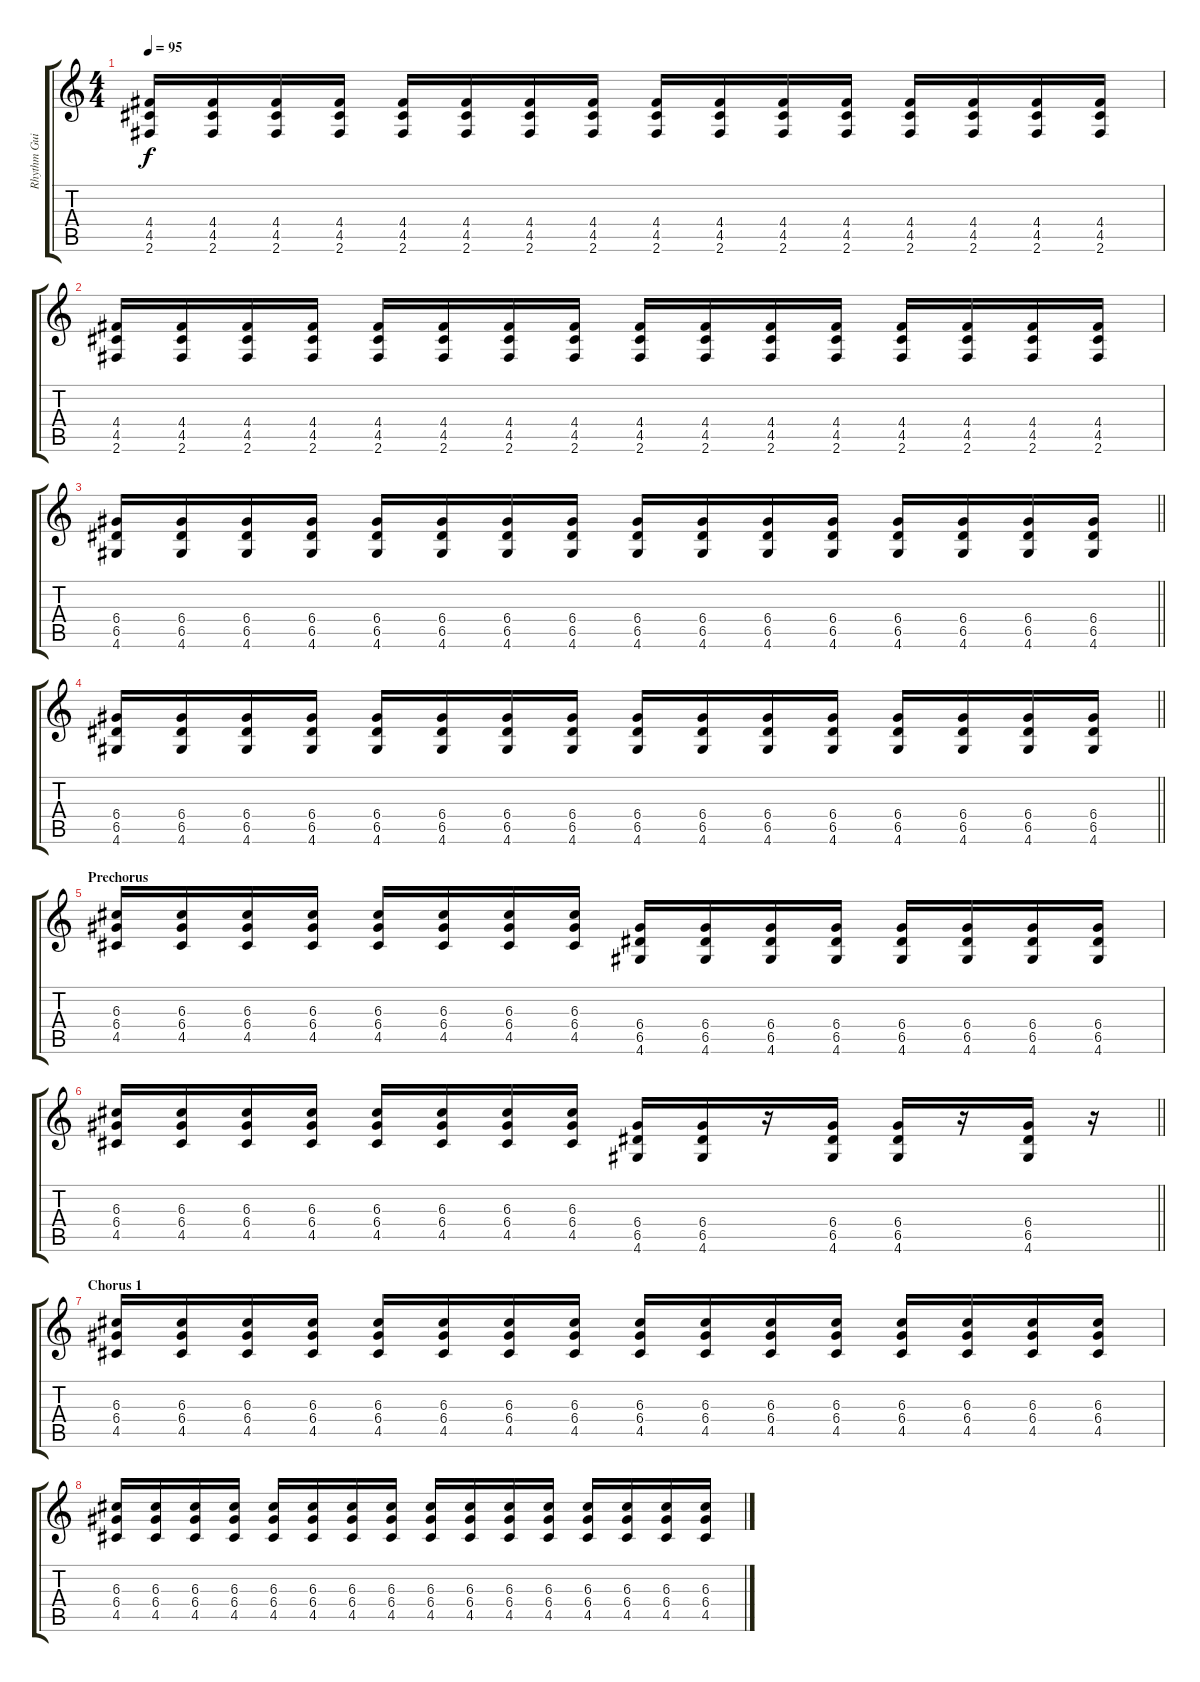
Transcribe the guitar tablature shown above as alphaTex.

\track ("Rhythm Guitar" "Rhythm Gui") {instrument distortionguitar}
\staff {score tabs}
\tuning (E4 B3 G3 D3 A2 E2) {hide}
\ts (4 4)
\tempo 95
\clef g2
\ks c
(4.4 4.5 2.6).16{dy f} (4.4 4.5 2.6).16 (4.4 4.5 2.6).16 (4.4 4.5 2.6).16 (4.4 4.5 2.6).16 (4.4 4.5 2.6).16 (4.4 4.5 2.6).16 (4.4 4.5 2.6).16 (4.4 4.5 2.6).16 (4.4 4.5 2.6).16 (4.4 4.5 2.6).16 (4.4 4.5 2.6).16 (4.4 4.5 2.6).16 (4.4 4.5 2.6).16 (4.4 4.5 2.6).16 (4.4 4.5 2.6).16 |
(4.4 4.5 2.6).16 (4.4 4.5 2.6).16 (4.4 4.5 2.6).16 (4.4 4.5 2.6).16 (4.4 4.5 2.6).16 (4.4 4.5 2.6).16 (4.4 4.5 2.6).16 (4.4 4.5 2.6).16 (4.4 4.5 2.6).16 (4.4 4.5 2.6).16 (4.4 4.5 2.6).16 (4.4 4.5 2.6).16 (4.4 4.5 2.6).16 (4.4 4.5 2.6).16 (4.4 4.5 2.6).16 (4.4 4.5 2.6).16 |
\barLineRight lightlight
(6.4 6.5 4.6).16 (6.4 6.5 4.6).16 (6.4 6.5 4.6).16 (6.4 6.5 4.6).16 (6.4 6.5 4.6).16 (6.4 6.5 4.6).16 (6.4 6.5 4.6).16 (6.4 6.5 4.6).16 (6.4 6.5 4.6).16 (6.4 6.5 4.6).16 (6.4 6.5 4.6).16 (6.4 6.5 4.6).16 (6.4 6.5 4.6).16 (6.4 6.5 4.6).16 (6.4 6.5 4.6).16 (6.4 6.5 4.6).16 |
\barLineRight lightlight
(6.4 6.5 4.6).16 (6.4 6.5 4.6).16 (6.4 6.5 4.6).16 (6.4 6.5 4.6).16 (6.4 6.5 4.6).16 (6.4 6.5 4.6).16 (6.4 6.5 4.6).16 (6.4 6.5 4.6).16 (6.4 6.5 4.6).16 (6.4 6.5 4.6).16 (6.4 6.5 4.6).16 (6.4 6.5 4.6).16 (6.4 6.5 4.6).16 (6.4 6.5 4.6).16 (6.4 6.5 4.6).16 (6.4 6.5 4.6).16 |
\section ("" "Prechorus")
(6.3 6.4 4.5).16 (6.3 6.4 4.5).16 (6.3 6.4 4.5).16 (6.3 6.4 4.5).16 (6.3 6.4 4.5).16 (6.3 6.4 4.5).16 (6.3 6.4 4.5).16 (6.3 6.4 4.5).16 (6.4 6.5 4.6).16 (6.4 6.5 4.6).16 (6.4 6.5 4.6).16 (6.4 6.5 4.6).16 (6.4 6.5 4.6).16 (6.4 6.5 4.6).16 (6.4 6.5 4.6).16 (6.4 6.5 4.6).16 |
\barLineRight lightlight
(6.3 6.4 4.5).16 (6.3 6.4 4.5).16 (6.3 6.4 4.5).16 (6.3 6.4 4.5).16 (6.3 6.4 4.5).16 (6.3 6.4 4.5).16 (6.3 6.4 4.5).16 (6.3 6.4 4.5).16 (6.4 6.5 4.6).16 (6.4 6.5 4.6).16 r.16 (6.4 6.5 4.6).16 (6.4 6.5 4.6).16 r.16 (6.4 6.5 4.6).16 r.16 |
\section ("" "Chorus 1")
(6.3 6.4 4.5).16 (6.3 6.4 4.5).16 (6.3 6.4 4.5).16 (6.3 6.4 4.5).16 (6.3 6.4 4.5).16 (6.3 6.4 4.5).16 (6.3 6.4 4.5).16 (6.3 6.4 4.5).16 (6.3 6.4 4.5).16 (6.3 6.4 4.5).16 (6.3 6.4 4.5).16 (6.3 6.4 4.5).16 (6.3 6.4 4.5).16 (6.3 6.4 4.5).16 (6.3 6.4 4.5).16 (6.3 6.4 4.5).16 |
(6.3 6.4 4.5).16 (6.3 6.4 4.5).16 (6.3 6.4 4.5).16 (6.3 6.4 4.5).16 (6.3 6.4 4.5).16 (6.3 6.4 4.5).16 (6.3 6.4 4.5).16 (6.3 6.4 4.5).16 (6.3 6.4 4.5).16 (6.3 6.4 4.5).16 (6.3 6.4 4.5).16 (6.3 6.4 4.5).16 (6.3 6.4 4.5).16 (6.3 6.4 4.5).16 (6.3 6.4 4.5).16 (6.3 6.4 4.5).16
